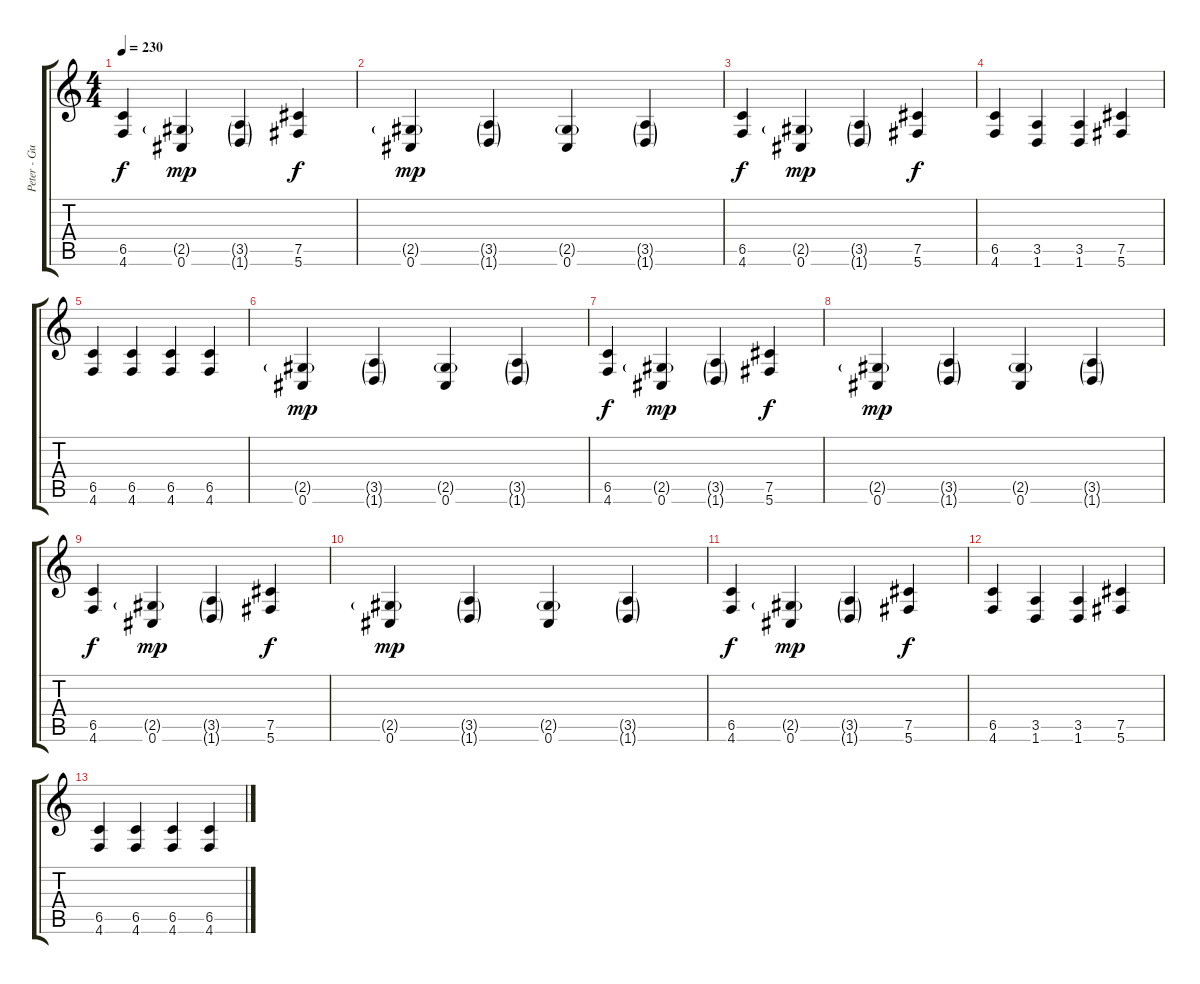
\track ("Peter - Guitar, Vocal" "Peter - Gu") {instrument overdrivenguitar}
\staff {score tabs}
\tuning (Db4 Ab3 E3 B2 Gb2 Db2) {hide}
\ts (4 4)
\tempo 230
\clef g2
\ks c
(6.5 4.6).4{dy f} (2.5{g} 0.6).4{dy mp} (3.5{g} 1.6{g}).4 (7.5 5.6).4{dy f} |
(2.5{g} 0.6).4{dy mp} (3.5{g} 1.6{g}).4 (2.5{g} 0.6).4 (3.5{g} 1.6{g}).4 |
(6.5 4.6).4{dy f} (2.5{g} 0.6).4{dy mp} (3.5{g} 1.6{g}).4 (7.5 5.6).4{dy f} |
(6.5 4.6).4 (3.5 1.6).4 (3.5 1.6).4 (7.5 5.6).4 |
(6.5 4.6).4 (6.5 4.6).4 (6.5 4.6).4 (6.5 4.6).4 |
(2.5{g} 0.6).4{dy mp} (3.5{g} 1.6{g}).4 (2.5{g} 0.6).4 (3.5{g} 1.6{g}).4 |
(6.5 4.6).4{dy f} (2.5{g} 0.6).4{dy mp} (3.5{g} 1.6{g}).4 (7.5 5.6).4{dy f} |
(2.5{g} 0.6).4{dy mp} (3.5{g} 1.6{g}).4 (2.5{g} 0.6).4 (3.5{g} 1.6{g}).4 |
(6.5 4.6).4{dy f} (2.5{g} 0.6).4{dy mp} (3.5{g} 1.6{g}).4 (7.5 5.6).4{dy f} |
(2.5{g} 0.6).4{dy mp} (3.5{g} 1.6{g}).4 (2.5{g} 0.6).4 (3.5{g} 1.6{g}).4 |
(6.5 4.6).4{dy f} (2.5{g} 0.6).4{dy mp} (3.5{g} 1.6{g}).4 (7.5 5.6).4{dy f} |
(6.5 4.6).4 (3.5 1.6).4 (3.5 1.6).4 (7.5 5.6).4 |
(6.5 4.6).4 (6.5 4.6).4 (6.5 4.6).4 (6.5 4.6).4
